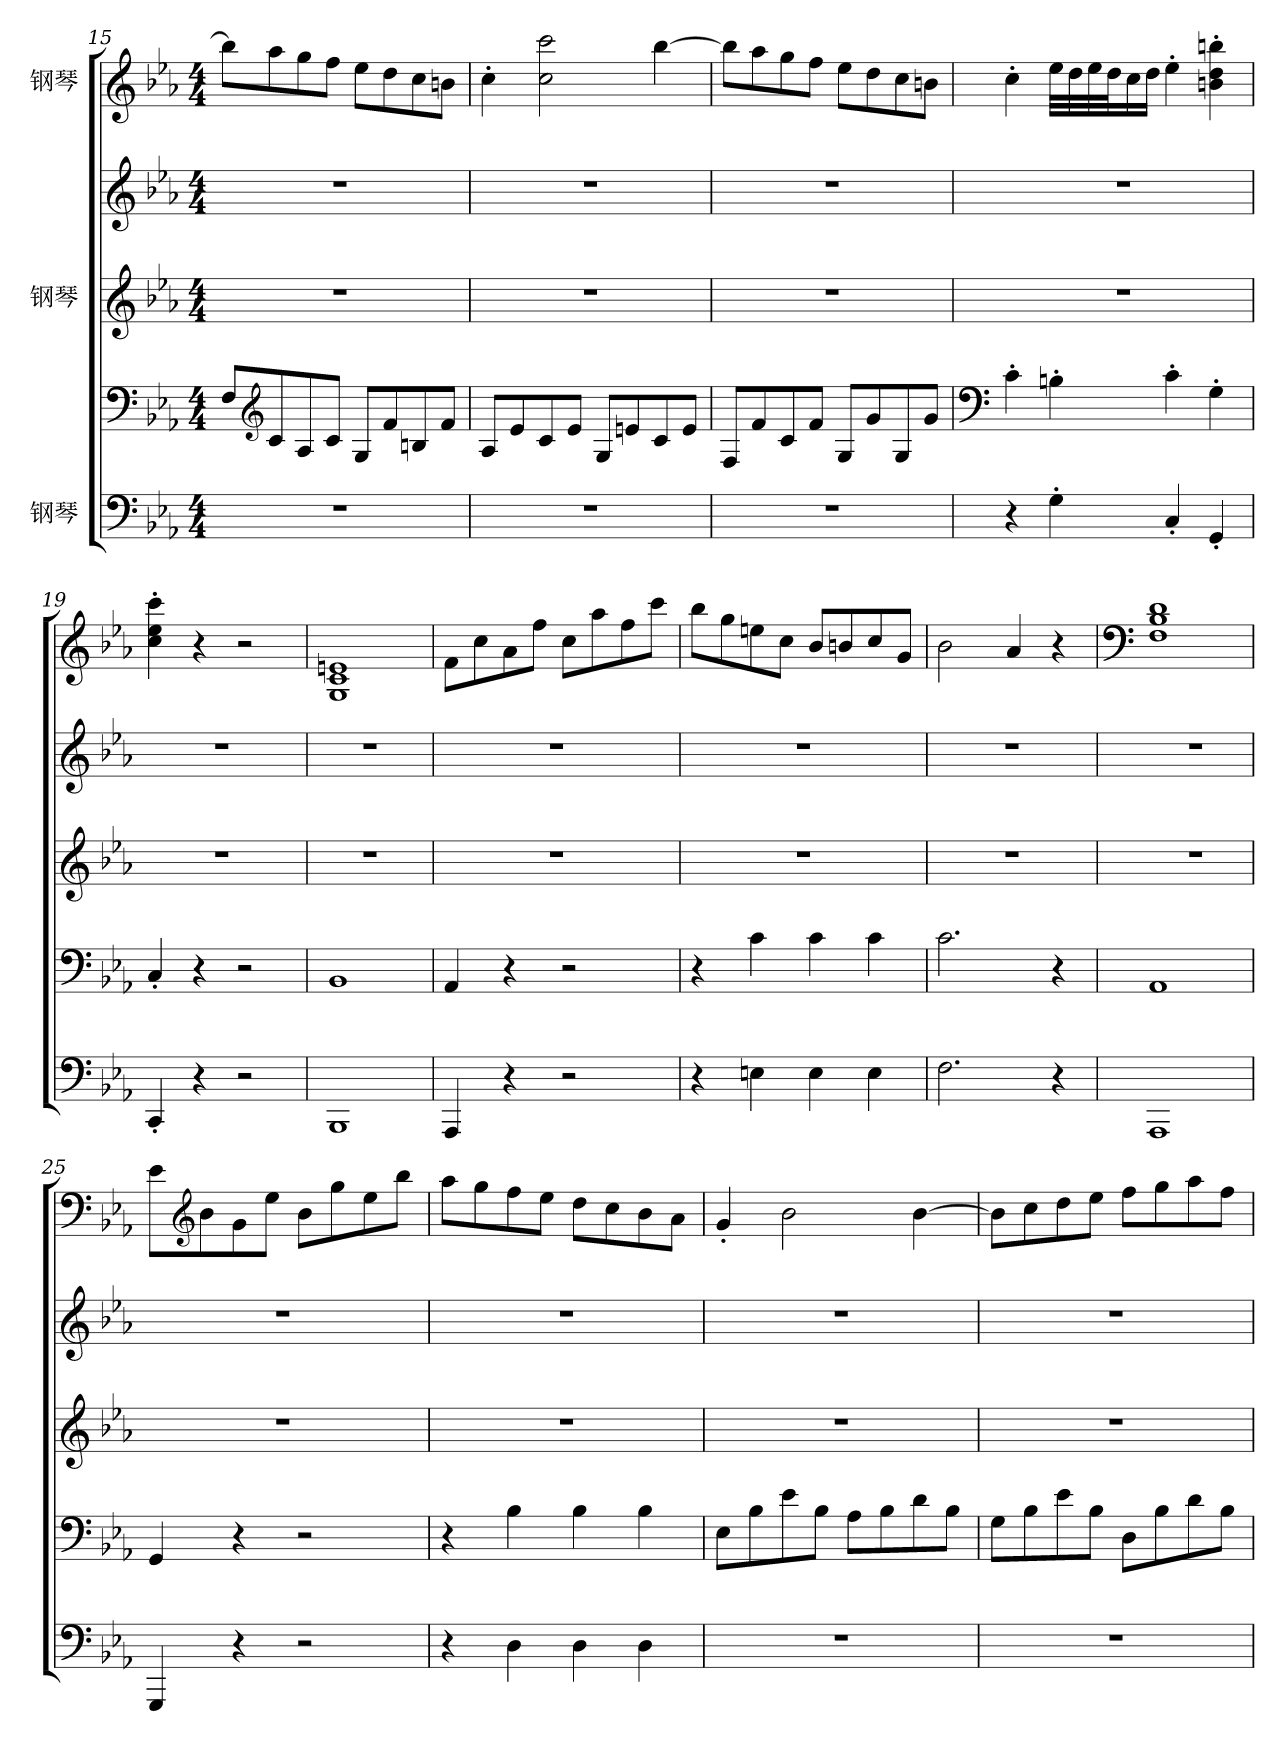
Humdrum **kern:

**kern	**kern	**kern	**kern	**kern
*part3	*part3	*part2	*part2	*part1
*staff5	*staff4	*staff3	*staff2	*staff1
*I"钢琴	*	*I"钢琴	*	*I"钢琴
*clefF4	*clefF4	*clefG2	*clefG2	*clefG2
*k[b-e-a-]	*k[b-e-a-]	*k[b-e-a-]	*k[b-e-a-]	*k[b-e-a-]
*M4/4	*M4/4	*M4/4	*M4/4	*M4/4
=15	=15	=15	=15	=15
1r	8F/L	1r	1r	8bb-\L]
*	*clefG2	*	*	*
.	8c/	.	.	8aa-\
.	8A-/	.	.	8gg\
.	8c/J	.	.	8ff\J
.	8G/L	.	.	8ee-\L
.	8f/	.	.	8dd\
.	8Bn/	.	.	8cc\
.	8f/J	.	.	8bn\J
=16	=16	=16	=16	=16
1r	8A-/L	1r	1r	4cc'\
.	8e-/	.	.	.
.	8c/	.	.	2cc\ 2ccc\
.	8e-/J	.	.	.
.	8G/L	.	.	.
.	8en/	.	.	.
.	8c/	.	.	[4bb-\
.	8e/J	.	.	.
!!LO:PB:g=z
=17	=17	=17	=17	=17
*	*	*	*	*MM201
1r	8F/L	1r	1r	8bb-\L]
.	8f/	.	.	8aa-\
.	8c/	.	.	8gg\
.	8f/J	.	.	8ff\J
.	8G/L	.	.	8ee-\L
.	8g/	.	.	8dd\
.	8G/	.	.	8cc\
.	8g/J	.	.	8bn\J
=18	=18	=18	=18	=18
*	*clefF4	*	*	*
4r	4c'\	1r	1r	4cc'\
4G'\	4Bn'\	.	.	32ee-\LLL
.	.	.	.	32dd\
.	.	.	.	32ee-\
.	.	.	.	32dd\J
.	.	.	.	16cc\
.	.	.	.	16dd\JJ
4C'/	4c'\	.	.	4ee-'\
4GG'/	4G'\	.	.	4bn\' 4dd\' 4bbn\'
=19	=19	=19	=19	=19
*	*	*	*	*MM188
4CC'/	4C'/	1r	1r	4cc\' 4ee-\' 4ccc\'
4r	4r	.	.	4r
2r	2r	.	.	2r
=20	=20	=20	=20	=20
1BBB-	1BB-	1r	1r	1G 1c 1en
=21	=21	=21	=21	=21
*	*	*	*	*MM200
4AAA-/	4AA-/	1r	1r	8f\L
.	.	.	.	8cc\
4r	4r	.	.	8a-\
.	.	.	.	8ff\J
2r	2r	.	.	8cc\L
.	.	.	.	8aa-\
.	.	.	.	8ff\
.	.	.	.	8ccc\J
!!LO:LB:g=z
=22	=22	=22	=22	=22
4r	4r	1r	1r	8bb-\L
.	.	.	.	8gg\
4En\	4c\	.	.	8een\
.	.	.	.	8cc\J
4E\	4c\	.	.	8b-/L
.	.	.	.	8bn/
4E\	4c\	.	.	8cc/
.	.	.	.	8g/J
=23	=23	=23	=23	=23
*	*	*	*	*MM194
2.F\	2.c\	1r	1r	2b-\
.	.	.	.	4a-/
4r	4r	.	.	4r
=24	=24	=24	=24	=24
*	*	*	*	*clefF4
*	*	*	*	*MM190
1AAA-	1AA-	1r	1r	1F 1B- 1d
=25	=25	=25	=25	=25
*	*	*	*	*MM200
4GGG/	4GG/	1r	1r	8e-\L
*	*	*	*	*clefG2
.	.	.	.	8b-\
4r	4r	.	.	8g\
.	.	.	.	8ee-\J
2r	2r	.	.	8b-\L
.	.	.	.	8gg\
.	.	.	.	8ee-\
.	.	.	.	8bb-\J
=26	=26	=26	=26	=26
4r	4r	1r	1r	8aa-\L
.	.	.	.	8gg\
4D\	4B-\	.	.	8ff\
.	.	.	.	8ee-\J
4D\	4B-\	.	.	8dd\L
.	.	.	.	8cc\
4D\	4B-\	.	.	8b-\
.	.	.	.	8a-\J
!!LO:PB:g=z
=27	=27	=27	=27	=27
*	*	*	*	*MM196
1r	8E-\L	1r	1r	4g'/
.	8B-\	.	.	.
.	8e-\	.	.	2b-\
.	8B-\J	.	.	.
.	8A-\L	.	.	.
.	8B-\	.	.	.
.	8d\	.	.	[4b-\
.	8B-\J	.	.	.
=28	=28	=28	=28	=28
1r	8G\L	1r	1r	8b-\L]
.	8B-\	.	.	8cc\
.	8e-\	.	.	8dd\
.	8B-\J	.	.	8ee-\J
.	8D\L	.	.	8ff\L
.	8B-\	.	.	8gg\
.	8d\	.	.	8aa-\
.	8B-\J	.	.	8ff\J
=	=	=	=	=
*-	*-	*-	*-	*-
